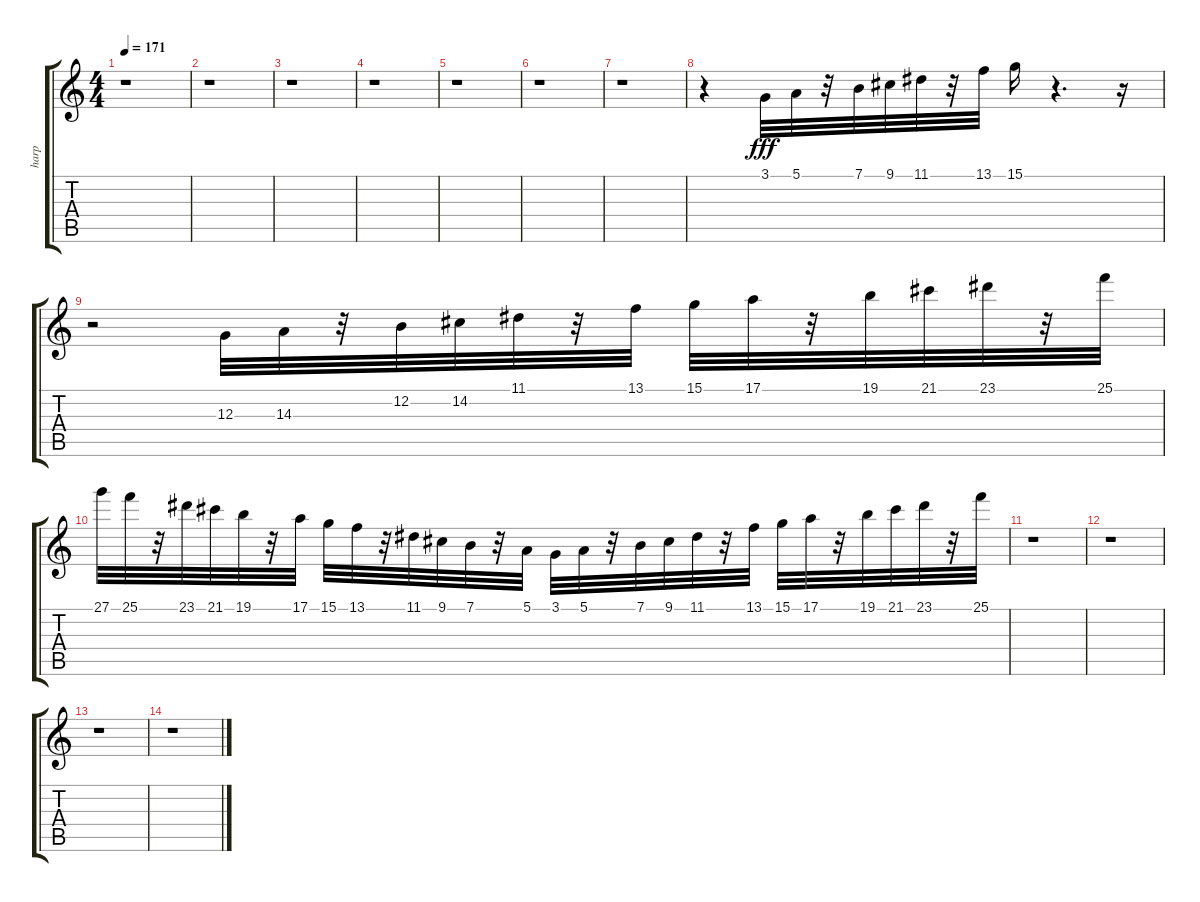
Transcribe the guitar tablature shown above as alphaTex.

\track ("harp" "harp") {instrument orchestralharp}
\staff {score tabs}
\tuning (E4 B3 G3 D3 A2 E2) {hide}
\ts (4 4)
\tempo 171
\clef g2
\ks c
r.1{dy fff} |
r.1 |
r.1 |
r.1 |
r.1 |
r.1 |
r.1 |
r.4 3.1.32 5.1.32 r.32 7.1.32 9.1.32 11.1.32 r.32 13.1.32 15.1.16 r.4{d} r.16 |
r.2 12.3.32 14.3.32 r.32 12.2.32 14.2.32 11.1.32 r.32 13.1.32 15.1.32 17.1.32 r.32 19.1.32 21.1.32 23.1.32 r.32 25.1.32 |
27.1.32 25.1.32 r.32 23.1.32 21.1.32 19.1.32 r.32 17.1.32 15.1.32 13.1.32 r.32 11.1.32 9.1.32 7.1.32 r.32 5.1.32 3.1.32 5.1.32 r.32 7.1.32 9.1.32 11.1.32 r.32 13.1.32 15.1.32 17.1.32 r.32 19.1.32 21.1.32 23.1.32 r.32 25.1.32 |
r.1 |
r.1 |
r.1 |
r.1
